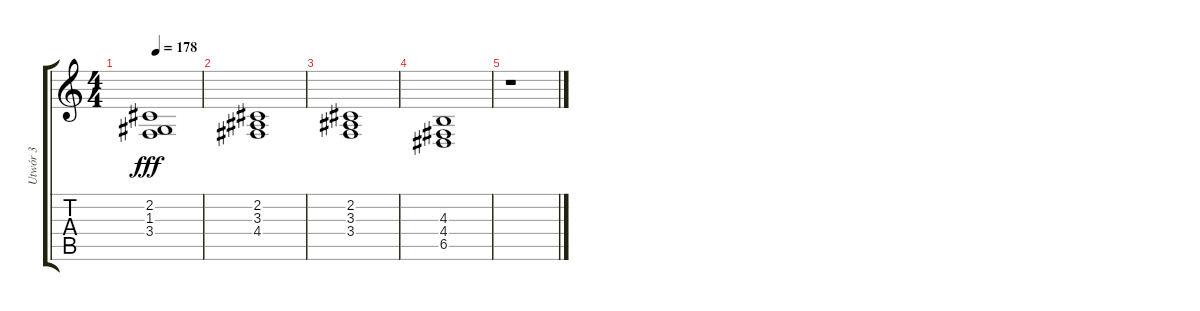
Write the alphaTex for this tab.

\track ("Utwór 3" "Utwór 3") {instrument stringensemble1}
\staff {score tabs}
\tuning (E4 B3 G3 D3 A2 E2) {hide}
\ts (4 4)
\tempo 178
\clef g2
\ks c
(2.2 1.3 3.4).1{dy fff} |
(2.2 3.3 4.4).1 |
(2.2 3.3 3.4).1 |
(4.3 4.4 6.5).1 |
r.1
